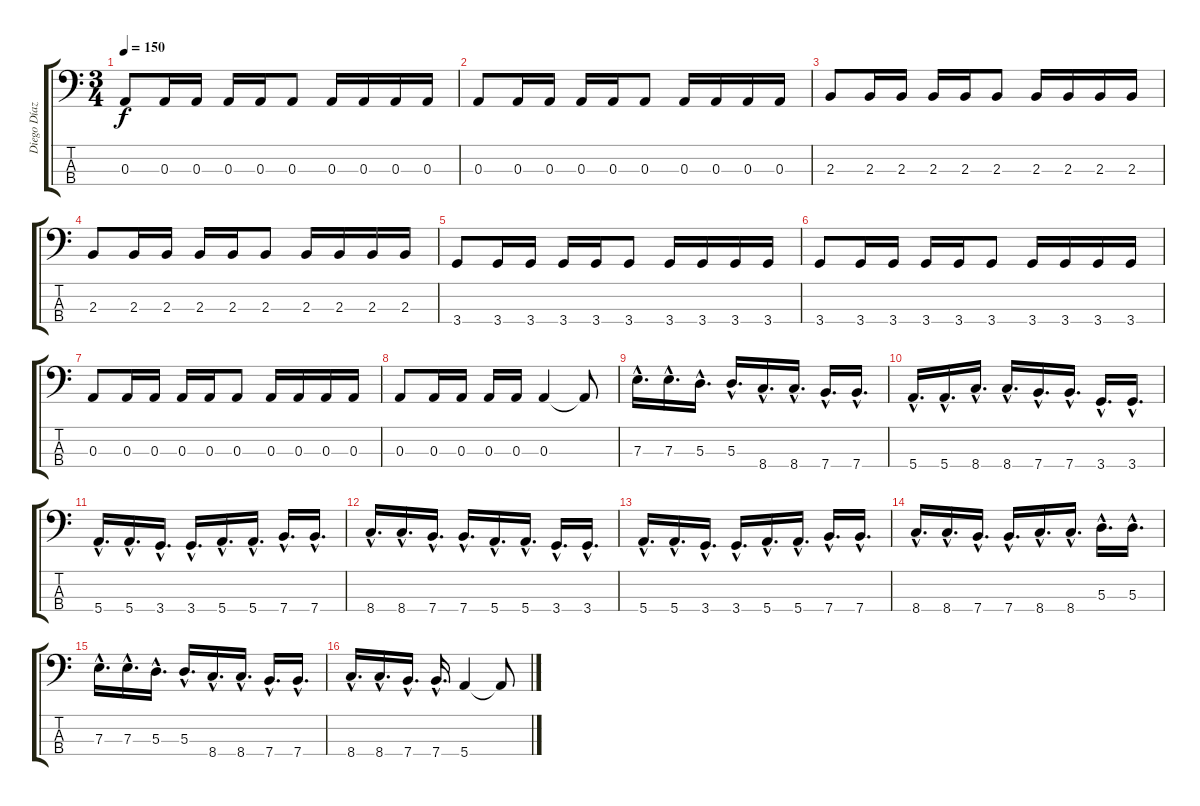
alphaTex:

\track ("Diego Díaz" "Diego Díaz") {instrument electricbassfinger}
\staff {score tabs}
\tuning (G2 D2 A1 E1) {hide}
\ts (3 4)
\tempo 150
\clef f4
\ks c
0.3.8{dy f} 0.3.16 0.3.16 0.3.16 0.3.16 0.3.8 0.3.16 0.3.16 0.3.16 0.3.16 |
0.3.8 0.3.16 0.3.16 0.3.16 0.3.16 0.3.8 0.3.16 0.3.16 0.3.16 0.3.16 |
2.3.8 2.3.16 2.3.16 2.3.16 2.3.16 2.3.8 2.3.16 2.3.16 2.3.16 2.3.16 |
2.3.8 2.3.16 2.3.16 2.3.16 2.3.16 2.3.8 2.3.16 2.3.16 2.3.16 2.3.16 |
3.4.8 3.4.16 3.4.16 3.4.16 3.4.16 3.4.8 3.4.16 3.4.16 3.4.16 3.4.16 |
3.4.8 3.4.16 3.4.16 3.4.16 3.4.16 3.4.8 3.4.16 3.4.16 3.4.16 3.4.16 |
0.3.8 0.3.16 0.3.16 0.3.16 0.3.16 0.3.8 0.3.16 0.3.16 0.3.16 0.3.16 |
0.3.8 0.3.16 0.3.16 0.3.16 0.3.16 0.3.4 0.3{t}.8 |
7.3{hac}.16{d} 7.3{hac}.16{d} 5.3{hac}.16{d} 5.3{hac}.16{d} 8.4{hac}.16{d} 8.4{hac}.16{d} 7.4{hac}.16{d} 7.4{hac}.16{d} |
5.4{hac}.16{d} 5.4{hac}.16{d} 8.4{hac}.16{d} 8.4{hac}.16{d} 7.4{hac}.16{d} 7.4{hac}.16{d} 3.4{hac}.16{d} 3.4{hac}.16{d} |
5.4{hac}.16{d} 5.4{hac}.16{d} 3.4{hac}.16{d} 3.4{hac}.16{d} 5.4{hac}.16{d} 5.4{hac}.16{d} 7.4{hac}.16{d} 7.4{hac}.16{d} |
8.4{hac}.16{d} 8.4{hac}.16{d} 7.4{hac}.16{d} 7.4{hac}.16{d} 5.4{hac}.16{d} 5.4{hac}.16{d} 3.4{hac}.16{d} 3.4{hac}.16{d} |
5.4{hac}.16{d} 5.4{hac}.16{d} 3.4{hac}.16{d} 3.4{hac}.16{d} 5.4{hac}.16{d} 5.4{hac}.16{d} 7.4{hac}.16{d} 7.4{hac}.16{d} |
8.4{hac}.16{d} 8.4{hac}.16{d} 7.4{hac}.16{d} 7.4{hac}.16{d} 8.4{hac}.16{d} 8.4{hac}.16{d} 5.3{hac}.16{d} 5.3{hac}.16{d} |
7.3{hac}.16{d} 7.3{hac}.16{d} 5.3{hac}.16{d} 5.3{hac}.16{d} 8.4{hac}.16{d} 8.4{hac}.16{d} 7.4{hac}.16{d} 7.4{hac}.16{d} |
8.4{hac}.16{d} 8.4{hac}.16{d} 7.4{hac}.16{d} 7.4{hac}.16{d} 5.4.4 5.4{t}.8
